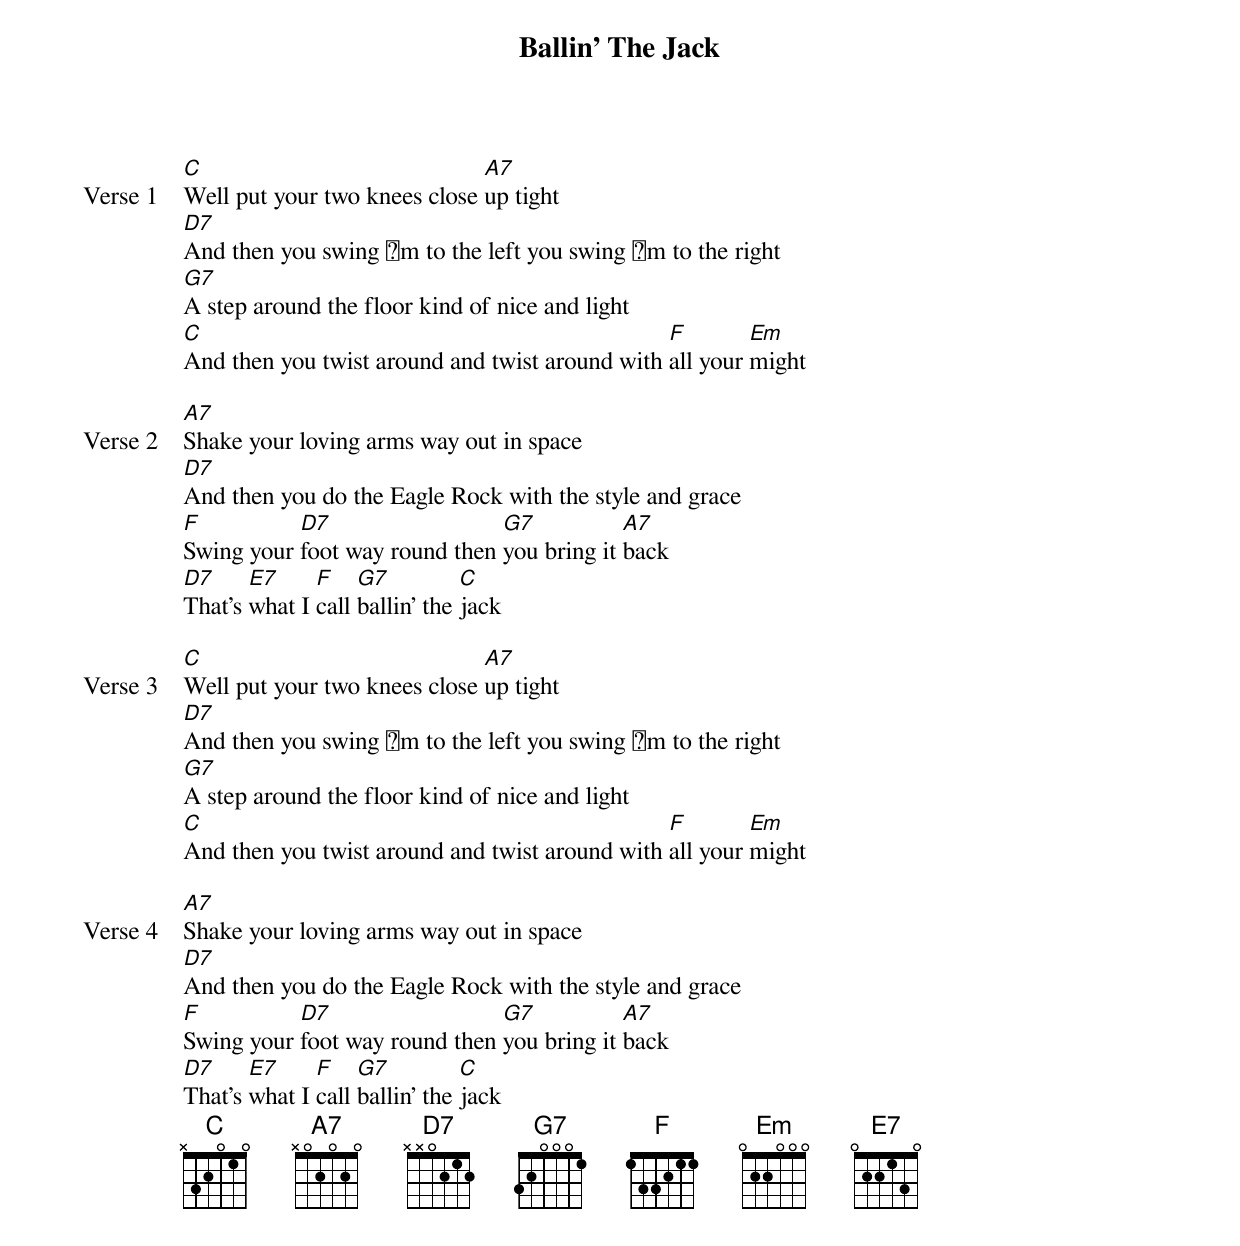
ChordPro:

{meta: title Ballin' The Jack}
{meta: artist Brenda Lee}
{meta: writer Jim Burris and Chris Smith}

{start_of_verse: Verse 1}
[C]Well put your two knees close [A7]up tight
[D7]And then you swing 粗m to the left you swing 粗m to the right
[G7]A step around the floor kind of nice and light
[C]And then you twist around and twist around with [F]all your [Em]might
{end_of_verse}

{start_of_verse: Verse 2}
[A7]Shake your loving arms way out in space
[D7]And then you do the Eagle Rock with the style and grace
[F]Swing your [D7]foot way round then [G7]you bring it [A7]back
[D7]That's [E7]what I [F]call [G7]ballin' the [C]jack
{end_of_verse}

{start_of_verse: Verse 3}
[C]Well put your two knees close [A7]up tight
[D7]And then you swing 粗m to the left you swing 粗m to the right
[G7]A step around the floor kind of nice and light
[C]And then you twist around and twist around with [F]all your [Em]might
{end_of_verse}

{start_of_verse: Verse 4}
[A7]Shake your loving arms way out in space
[D7]And then you do the Eagle Rock with the style and grace
[F]Swing your [D7]foot way round then [G7]you bring it [A7]back
[D7]That's [E7]what I [F]call [G7]ballin' the [C]jack
{end_of_verse}
